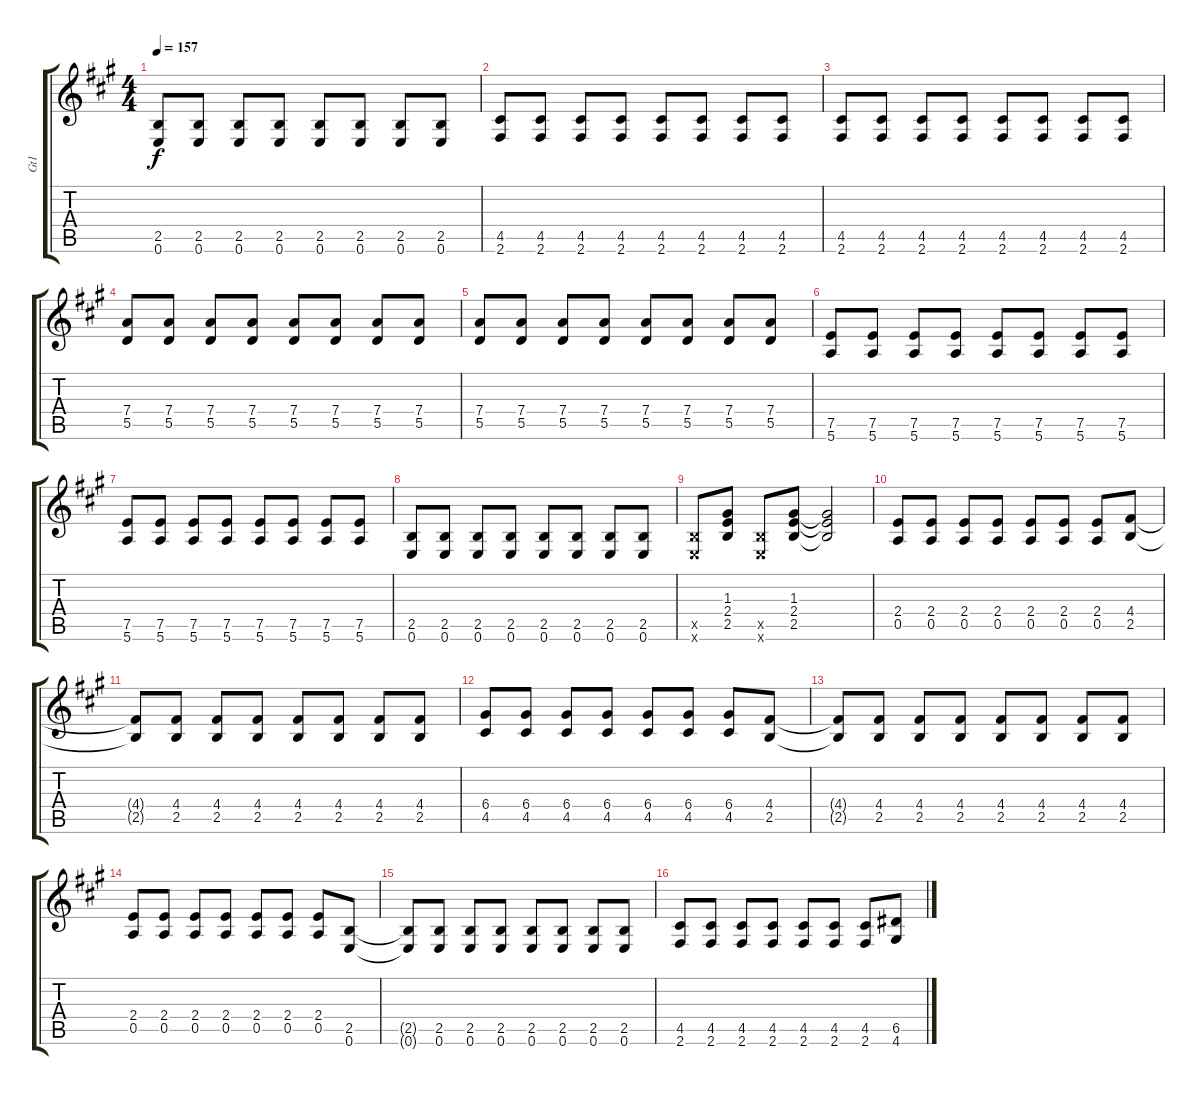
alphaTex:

\track ("Gt1" "Gt1") {instrument distortionguitar}
\staff {score tabs}
\tuning (E4 B3 G3 D3 A2 E2) {hide}
\ts (4 4)
\tempo 157
\clef g2
\ks f#minor
(2.5 0.6).8{dy f} (2.5 0.6).8 (2.5 0.6).8 (2.5 0.6).8 (2.5 0.6).8 (2.5 0.6).8 (2.5 0.6).8 (2.5 0.6).8 |
(4.5 2.6).8 (4.5 2.6).8 (4.5 2.6).8 (4.5 2.6).8 (4.5 2.6).8 (4.5 2.6).8 (4.5 2.6).8 (4.5 2.6).8 |
(4.5 2.6).8 (4.5 2.6).8 (4.5 2.6).8 (4.5 2.6).8 (4.5 2.6).8 (4.5 2.6).8 (4.5 2.6).8 (4.5 2.6).8 |
(7.4 5.5).8 (7.4 5.5).8 (7.4 5.5).8 (7.4 5.5).8 (7.4 5.5).8 (7.4 5.5).8 (7.4 5.5).8 (7.4 5.5).8 |
(7.4 5.5).8 (7.4 5.5).8 (7.4 5.5).8 (7.4 5.5).8 (7.4 5.5).8 (7.4 5.5).8 (7.4 5.5).8 (7.4 5.5).8 |
(7.5 5.6).8 (7.5 5.6).8 (7.5 5.6).8 (7.5 5.6).8 (7.5 5.6).8 (7.5 5.6).8 (7.5 5.6).8 (7.5 5.6).8 |
(7.5 5.6).8 (7.5 5.6).8 (7.5 5.6).8 (7.5 5.6).8 (7.5 5.6).8 (7.5 5.6).8 (7.5 5.6).8 (7.5 5.6).8 |
(2.5 0.6).8 (2.5 0.6).8 (2.5 0.6).8 (2.5 0.6).8 (2.5 0.6).8 (2.5 0.6).8 (2.5 0.6).8 (2.5 0.6).8 |
(2.5{x} 0.6{x}).8 (1.3 2.4 2.5).8 (2.5{x} 0.6{x}).8 (1.3 2.4 2.5).8 (1.3{t} 2.4{t} 2.5{t}).2 |
(2.4 0.5).8 (2.4 0.5).8 (2.4 0.5).8 (2.4 0.5).8 (2.4 0.5).8 (2.4 0.5).8 (2.4 0.5).8 (4.4 2.5).8 |
(4.4{t} 2.5{t}).8 (4.4 2.5).8 (4.4 2.5).8 (4.4 2.5).8 (4.4 2.5).8 (4.4 2.5).8 (4.4 2.5).8 (4.4 2.5).8 |
(6.4 4.5).8 (6.4 4.5).8 (6.4 4.5).8 (6.4 4.5).8 (6.4 4.5).8 (6.4 4.5).8 (6.4 4.5).8 (4.4 2.5).8 |
(4.4{t} 2.5{t}).8 (4.4 2.5).8 (4.4 2.5).8 (4.4 2.5).8 (4.4 2.5).8 (4.4 2.5).8 (4.4 2.5).8 (4.4 2.5).8 |
(2.4 0.5).8 (2.4 0.5).8 (2.4 0.5).8 (2.4 0.5).8 (2.4 0.5).8 (2.4 0.5).8 (2.4 0.5).8 (2.5 0.6).8 |
(2.5{t} 0.6{t}).8 (2.5 0.6).8 (2.5 0.6).8 (2.5 0.6).8 (2.5 0.6).8 (2.5 0.6).8 (2.5 0.6).8 (2.5 0.6).8 |
(4.5 2.6).8 (4.5 2.6).8 (4.5 2.6).8 (4.5 2.6).8 (4.5 2.6).8 (4.5 2.6).8 (4.5 2.6).8 (6.5 4.6).8
